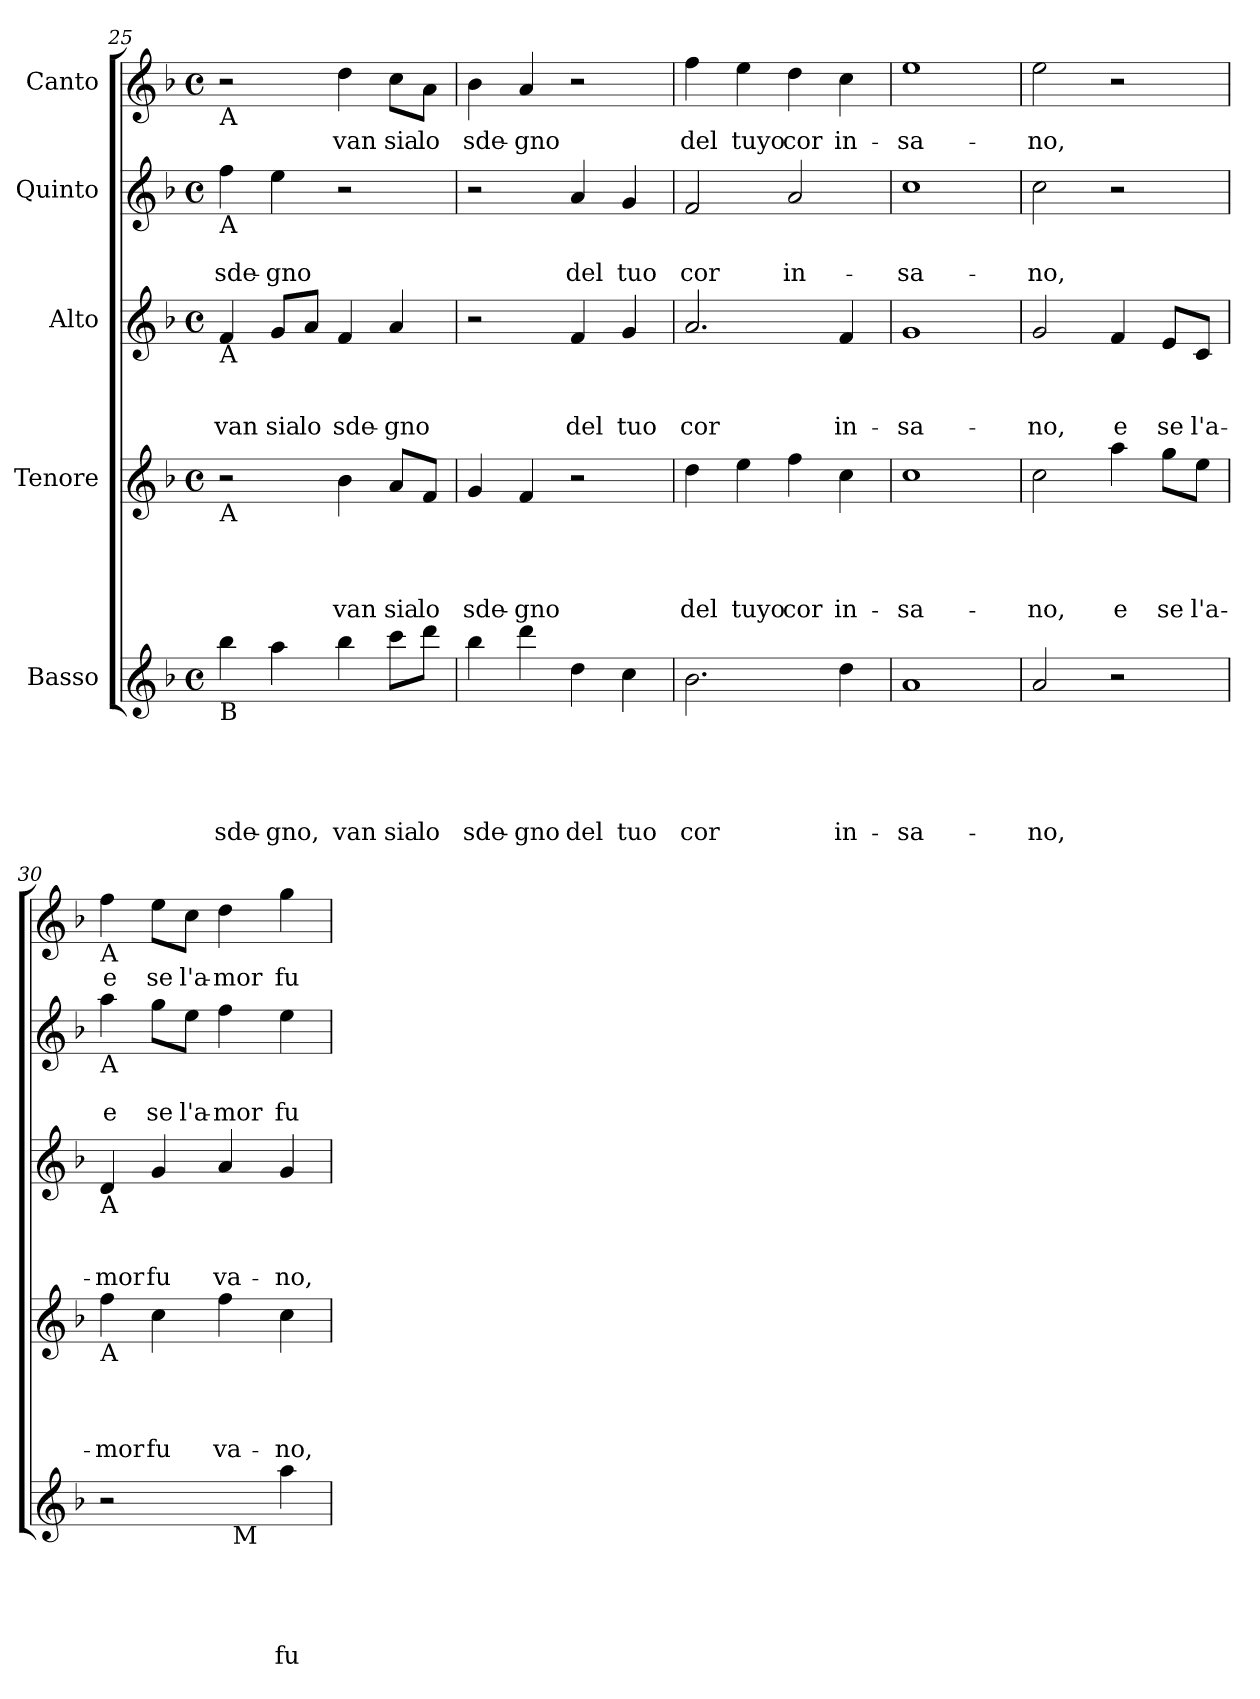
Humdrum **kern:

**kern	**text	**text	**text	**text	**text	**kern	**text	**text	**text	**text	**kern	**text	**text	**text	**kern	**text	**text	**kern	**text
*part5	*part5	*part5	*part5	*part5	*part5	*part4	*part4	*part4	*part4	*part4	*part3	*part3	*part3	*part3	*part2	*part2	*part2	*part1	*part1
*staff5	*staff5	*staff5	*staff5	*staff5	*staff5	*staff4	*staff4	*staff4	*staff4	*staff4	*staff3	*staff3	*staff3	*staff3	*staff2	*staff2	*staff2	*staff1	*staff1
*I"Basso	*	*	*	*	*	*I"Tenore	*	*	*	*	*I"Alto	*	*	*	*I"Quinto	*	*	*I"Canto	*
!!LO:PB:g=z
*clefG2	*	*	*	*	*	*clefG2	*	*	*	*	*clefG2	*	*	*	*clefG2	*	*	*clefG2	*
*k[b-]	*	*	*	*	*	*k[b-]	*	*	*	*	*k[b-]	*	*	*	*k[b-]	*	*	*k[b-]	*
*F:	*	*	*	*	*	*F:	*	*	*	*	*F:	*	*	*	*F:	*	*	*F:	*
*M4/4	*	*	*	*	*	*M4/4	*	*	*	*	*M4/4	*	*	*	*M4/4	*	*	*M4/4	*
*met(c)	*	*	*	*	*	*met(c)	*	*	*	*	*met(c)	*	*	*	*met(c)	*	*	*met(c)	*
=25	=25	=25	=25	=25	=25	=25	=25	=25	=25	=25	=25	=25	=25	=25	=25	=25	=25	=25	=25
!	!	!	!	!	!	!	!	!	!	!	!	!	!	!	!	!	!	!LO:TX:b:t=A	!
!	!	!	!	!	!	!	!	!	!	!	!	!	!	!	!LO:TX:b:t=A	!	!	!	!
!	!	!	!	!	!	!	!	!	!	!	!LO:TX:b:t=A	!	!	!	!	!	!	!	!
!	!	!	!	!	!	!LO:TX:b:t=A	!	!	!	!	!	!	!	!	!	!	!	!	!
!LO:TX:b:t=B	!	!	!	!	!	!	!	!	!	!	!	!	!	!	!	!	!	!	!
!	!	!	!	!	!LO:LY:b	!	!	!	!	!	!	!	!	!LO:LY:b	!	!	!LO:LY:b	!	!
4bb-\	.	.	.	.	sde-	2r	.	.	.	.	4f/	.	.	van	4ff\	.	sde-	2r	.
!	!	!	!	!	!LO:LY:b	!	!	!	!	!	!	!	!	!LO:LY:b	!	!	!LO:LY:b	!	!
4aa\	.	.	.	.	-gno,	.	.	.	.	.	8g/L	.	.	sia	4ee\	.	-gno	.	.
!	!	!	!	!	!	!	!	!	!	!	!	!	!	!LO:LY:b	!	!	!	!	!
.	.	.	.	.	.	.	.	.	.	.	8a/J	.	.	lo	.	.	.	.	.
!	!	!	!	!	!LO:LY:b	!	!	!	!	!LO:LY:b	!	!	!	!LO:LY:b	!	!	!	!	!LO:LY:b
4bb-\	.	.	.	.	van	4b-\	.	.	.	van	4f/	.	.	sde-	2r	.	.	4dd\	van
!	!	!	!	!	!LO:LY:b	!	!	!	!	!LO:LY:b	!	!	!	!LO:LY:b	!	!	!	!	!LO:LY:b
8ccc\L	.	.	.	.	sia	8a/L	.	.	.	sia	4a/	.	.	-gno	.	.	.	8cc\L	sia
!	!	!	!	!	!LO:LY:b	!	!	!	!	!LO:LY:b	!	!	!	!	!	!	!	!	!LO:LY:b
8ddd\J	.	.	.	.	lo	8f/J	.	.	.	lo	.	.	.	.	.	.	.	8a\J	lo
=26	=26	=26	=26	=26	=26	=26	=26	=26	=26	=26	=26	=26	=26	=26	=26	=26	=26	=26	=26
!	!	!	!	!	!LO:LY:b	!	!	!	!	!LO:LY:b	!	!	!	!	!	!	!	!	!LO:LY:b
4bb-\	.	.	.	.	sde-	4g/	.	.	.	sde-	2r	.	.	.	2r	.	.	4b-\	sde-
!	!	!	!	!	!LO:LY:b	!	!	!	!	!LO:LY:b	!	!	!	!	!	!	!	!	!LO:LY:b
4ddd\	.	.	.	.	-gno	4f/	.	.	.	-gno	.	.	.	.	.	.	.	4a/	-gno
!	!	!	!	!	!LO:LY:b	!	!	!	!	!	!	!	!	!LO:LY:b	!	!	!LO:LY:b	!	!
4dd\	.	.	.	.	del	2r	.	.	.	.	4f/	.	.	del	4a/	.	del	2r	.
!	!	!	!	!	!LO:LY:b	!	!	!	!	!	!	!	!	!LO:LY:b	!	!	!LO:LY:b	!	!
4cc\	.	.	.	.	tuo	.	.	.	.	.	4g/	.	.	tuo	4g/	.	tuo	.	.
=27	=27	=27	=27	=27	=27	=27	=27	=27	=27	=27	=27	=27	=27	=27	=27	=27	=27	=27	=27
!	!	!	!	!	!LO:LY:b	!	!	!	!	!LO:LY:b	!	!	!	!LO:LY:b	!	!	!LO:LY:b	!	!LO:LY:b
2.b-\	.	.	.	.	cor	4dd\	.	.	.	del	2.a/	.	.	cor	2f/	.	cor	4ff\	del
!	!	!	!	!	!	!	!	!	!	!LO:LY:b	!	!	!	!	!	!	!	!	!LO:LY:b
.	.	.	.	.	.	4ee\	.	.	.	tuyo	.	.	.	.	.	.	.	4ee\	tuyo
!	!	!	!	!	!	!	!	!	!	!LO:LY:b	!	!	!	!	!	!	!LO:LY:b	!	!LO:LY:b
.	.	.	.	.	.	4ff\	.	.	.	cor	.	.	.	.	2a/	.	in-	4dd\	cor
!	!	!	!	!	!LO:LY:b	!	!	!	!	!LO:LY:b	!	!	!	!LO:LY:b	!	!	!	!	!LO:LY:b
4dd\	.	.	.	.	in-	4cc\	.	.	.	in-	4f/	.	.	in-	.	.	.	4cc\	in-
=28	=28	=28	=28	=28	=28	=28	=28	=28	=28	=28	=28	=28	=28	=28	=28	=28	=28	=28	=28
!	!	!	!	!	!LO:LY:b	!	!	!	!	!LO:LY:b	!	!	!	!LO:LY:b	!	!	!LO:LY:b	!	!LO:LY:b
1a	.	.	.	.	-sa-	1cc	.	.	.	-sa-	1g	.	.	-sa-	1cc	.	-sa-	1ee	-sa-
=29	=29	=29	=29	=29	=29	=29	=29	=29	=29	=29	=29	=29	=29	=29	=29	=29	=29	=29	=29
!	!	!	!	!	!LO:LY:b	!	!	!	!	!LO:LY:b	!	!	!	!LO:LY:b	!	!	!LO:LY:b	!	!LO:LY:b
2a/	.	.	.	.	-no,	2cc\	.	.	.	-no,	2g/	.	.	-no,	2cc\	.	-no,	2ee\	-no,
!	!	!	!	!	!	!	!	!	!	!LO:LY:b	!	!	!	!LO:LY:b	!	!	!	!	!
2r	.	.	.	.	.	4aa\	.	.	.	e	4f/	.	.	e	2r	.	.	2r	.
!	!	!	!	!	!	!	!	!	!	!LO:LY:b	!	!	!	!LO:LY:b	!	!	!	!	!
.	.	.	.	.	.	8gg\L	.	.	.	se	8e/L	.	.	se	.	.	.	.	.
!	!	!	!	!	!	!	!	!	!	!LO:LY:b	!	!	!	!LO:LY:b	!	!	!	!	!
.	.	.	.	.	.	8ee\J	.	.	.	l'a-	8c/J	.	.	l'a-	.	.	.	.	.
!!LO:LB:g=z
=30	=30	=30	=30	=30	=30	=30	=30	=30	=30	=30	=30	=30	=30	=30	=30	=30	=30	=30	=30
!	!	!	!	!	!	!	!	!	!	!	!	!	!	!	!	!	!	!LO:TX:b:t=A	!
!	!	!	!	!	!	!	!	!	!	!	!	!	!	!	!LO:TX:b:t=A	!	!	!	!
!	!	!	!	!	!	!	!	!	!	!	!LO:TX:b:t=A	!	!	!	!	!	!	!	!
!	!	!	!	!	!	!LO:TX:b:t=A	!	!	!	!	!	!	!	!	!	!	!	!	!
!LO:TX:b:t=B	!	!	!	!	!	!	!	!	!	!	!	!	!	!	!	!	!	!	!
!	!	!	!	!	!	!	!	!	!	!LO:LY:b	!	!	!	!LO:LY:b	!	!	!LO:LY:b	!	!LO:LY:b
*^	*	*	*	*	*	*	*	*	*	*	*	*	*	*	*	*	*	*	*
2r	2ryy	.	.	.	.	.	4ff\	.	.	.	-mor	4d/	.	.	-mor	4aa\	.	e	4ff\	e
!	!	!	!	!	!	!	!	!	!	!	!LO:LY:b	!	!	!	!LO:LY:b	!	!	!LO:LY:b	!	!LO:LY:b
.	.	.	.	.	.	.	4cc\	.	.	.	fu	4g/	.	.	fu	8gg\L	.	se	8ee\L	se
!	!	!	!	!	!	!	!	!	!	!	!	!	!	!	!	!	!	!LO:LY:b	!	!LO:LY:b
.	.	.	.	.	.	.	.	.	.	.	.	.	.	.	.	8ee\J	.	l'a-	8cc\J	l'a-
!	!	!	!	!	!	!	!	!	!	!	!LO:LY:b	!	!	!	!LO:LY:b	!	!	!LO:LY:b	!	!LO:LY:b
4ryy	32ryy	.	.	.	.	.	4ff\	.	.	.	va-	4a/	.	.	va-	4ff\	.	-mor	4dd\	-mor
!	!LO:TX:b:t=M	!	!	!	!	!	!	!	!	!	!	!	!	!	!	!	!	!	!	!
.	4...ryy	.	.	.	.	.	.	.	.	.	.	.	.	.	.	.	.	.	.	.
!	!	!	!	!	!	!LO:LY:b	!	!	!	!	!LO:LY:b	!	!	!	!LO:LY:b	!	!	!LO:LY:b	!	!LO:LY:b
4aa\	.	.	.	.	.	fu	4cc\	.	.	.	-no,	4g/	.	.	-no,	4ee\	.	fu	4gg\	fu
*v	*v	*	*	*	*	*	*	*	*	*	*	*	*	*	*	*	*	*	*	*
=	=	=	=	=	=	=	=	=	=	=	=	=	=	=	=	=	=	=	=
*-	*-	*-	*-	*-	*-	*-	*-	*-	*-	*-	*-	*-	*-	*-	*-	*-	*-	*-	*-
